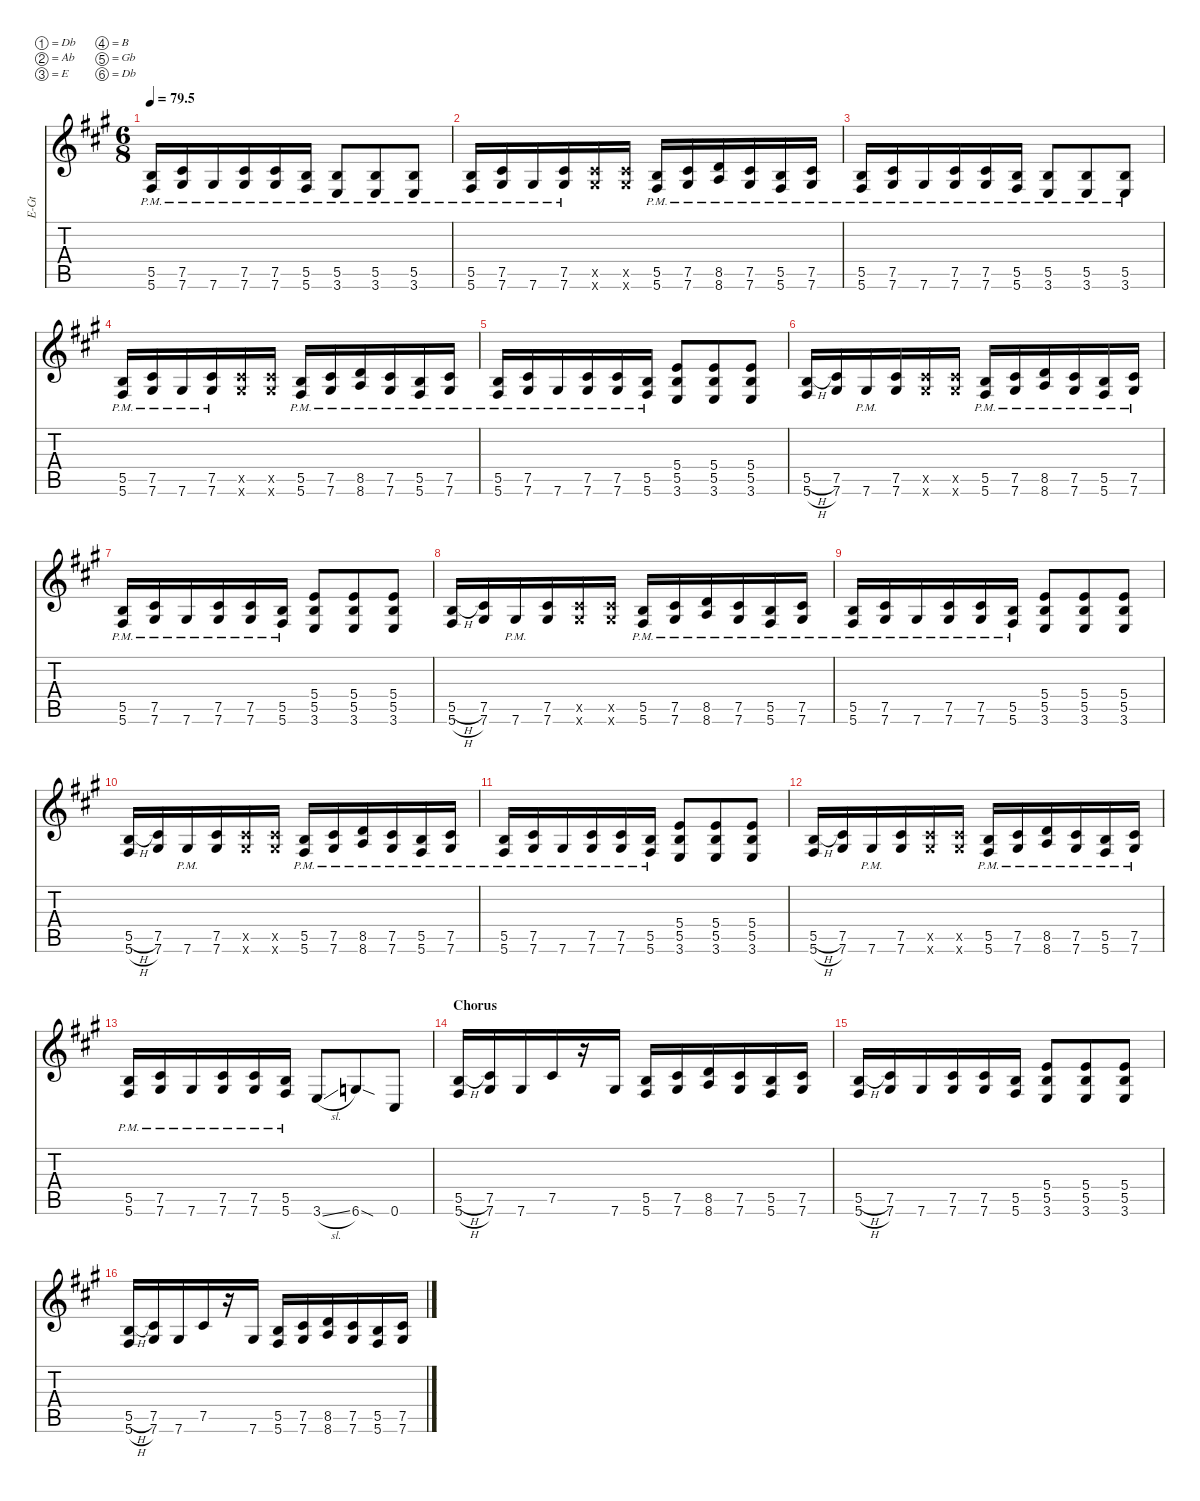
\defaultSystemsLayout 4
\hideDynamics
\bracketExtendMode nobrackets
\otherSystemsTrackNameOrientation horizontal
\track ("Guitar2" "E-Gt") {instrument overdrivenguitar}
\staff {score tabs}
\tuning (Db4 Ab3 E3 B2 Gb2 Db2)
\ts (6 8)
\tempo
79.5
\accidentals auto
\clef g2
\ottava regular
\simile none
\ks a
(5.6{pm acc #} 5.5{pm acc forcenatural}).16{dy f beam Up} (7.5{pm acc #} 7.6{pm acc #}).16{beam Up} 7.6{pm acc #}.16{beam Up} (7.6{pm acc #} 7.5{pm acc #}).16{beam Up} (7.6{pm acc #} 7.5{pm acc #}).16{beam Up} (5.5{pm acc forcenatural} 5.6{pm acc #}).16{beam Up} (3.6{pm acc forcenatural} 5.5{pm acc forcenatural}).8{beam Up} (3.6{pm acc forcenatural} 5.5{pm acc forcenatural}).8{beam Up} (3.6{pm acc forcenatural} 5.5{pm acc forcenatural}).8{beam Up} |
(5.6{pm acc #} 5.5{pm acc forcenatural}).16{beam Up} (7.5{pm acc #} 7.6{pm acc #}).16{beam Up} 7.6{pm acc #}.16{beam Up} (7.6{pm acc #} 7.5{pm acc #}).16{beam Up} (7.6{x acc #} 7.5{x acc #}).16{dy p beam Up} (7.6{x acc #} 7.5{x acc #}).16{beam Up} (5.6{pm acc #} 5.5{pm acc forcenatural}).16{dy f beam Up} (7.6{pm acc #} 7.5{pm acc #}).16{beam Up} (8.5{pm acc forcenatural} 8.6{pm acc forcenatural}).16{beam Up} (7.6{pm acc #} 7.5{pm acc #}).16{beam Up} (5.6{pm acc #} 5.5{pm acc forcenatural}).16{beam Up} (7.5{pm acc #} 7.6{pm acc #}).16{beam Up} |
(5.6{pm acc #} 5.5{pm acc forcenatural}).16{beam Up} (7.5{pm acc #} 7.6{pm acc #}).16{beam Up} 7.6{pm acc #}.16{beam Up} (7.6{pm acc #} 7.5{pm acc #}).16{beam Up} (7.6{pm acc #} 7.5{pm acc #}).16{beam Up} (5.5{pm acc forcenatural} 5.6{pm acc #}).16{beam Up} (3.6{pm acc forcenatural} 5.5{pm acc forcenatural}).8{beam Up} (3.6{pm acc forcenatural} 5.5{pm acc forcenatural}).8{beam Up} (3.6{pm acc forcenatural} 5.5{pm acc forcenatural}).8{beam Up} |
(5.6{pm acc #} 5.5{pm acc forcenatural}).16{beam Up} (7.5{pm acc #} 7.6{pm acc #}).16{beam Up} 7.6{pm acc #}.16{beam Up} (7.6{pm acc #} 7.5{pm acc #}).16{beam Up} (7.6{x acc #} 7.5{x acc #}).16{dy p beam Up} (7.6{x acc #} 7.5{x acc #}).16{beam Up} (5.6{pm acc #} 5.5{pm acc forcenatural}).16{dy f beam Up} (7.6{pm acc #} 7.5{pm acc #}).16{beam Up} (8.5{pm acc forcenatural} 8.6{pm acc forcenatural}).16{beam Up} (7.6{pm acc #} 7.5{pm acc #}).16{beam Up} (5.6{pm acc #} 5.5{pm acc forcenatural}).16{beam Up} (7.5{pm acc #} 7.6{pm acc #}).16{beam Up} |
(5.6{pm acc #} 5.5{pm acc forcenatural}).16{beam Up} (7.5{pm acc #} 7.6{pm acc #}).16{beam Up} 7.6{pm acc #}.16{beam Up} (7.6{pm acc #} 7.5{pm acc #}).16{beam Up} (7.6{pm acc #} 7.5{pm acc #}).16{beam Up} (5.5{pm acc forcenatural} 5.6{pm acc #}).16{beam Up} (5.4{acc forcenatural} 3.6{acc forcenatural} 5.5{acc forcenatural}).8{beam Up} (5.4{acc forcenatural} 5.5{acc forcenatural} 3.6{acc forcenatural}).8{beam Up} (5.4{acc forcenatural} 5.5{acc forcenatural} 3.6{acc forcenatural}).8{beam Up} |
(5.6{h acc #} 5.5{h acc forcenatural}).16{beam Up} (7.5{acc #} 7.6{acc #}).16{beam Up} 7.6{pm acc #}.16{beam Up} (7.6{acc #} 7.5{acc #}).16{beam Up} (7.6{x acc #} 7.5{x acc #}).16{dy p beam Up} (7.6{x acc #} 7.5{x acc #}).16{beam Up} (5.6{pm acc #} 5.5{pm acc forcenatural}).16{dy f beam Up} (7.6{pm acc #} 7.5{pm acc #}).16{beam Up} (8.5{pm acc forcenatural} 8.6{pm acc forcenatural}).16{beam Up} (7.6{pm acc #} 7.5{pm acc #}).16{beam Up} (5.6{pm acc #} 5.5{pm acc forcenatural}).16{beam Up} (7.5{pm acc #} 7.6{pm acc #}).16{beam Up} |
(5.6{pm acc #} 5.5{pm acc forcenatural}).16{beam Up} (7.5{pm acc #} 7.6{pm acc #}).16{beam Up} 7.6{pm acc #}.16{beam Up} (7.6{pm acc #} 7.5{pm acc #}).16{beam Up} (7.6{pm acc #} 7.5{pm acc #}).16{beam Up} (5.5{pm acc forcenatural} 5.6{pm acc #}).16{beam Up} (5.4{acc forcenatural} 3.6{acc forcenatural} 5.5{acc forcenatural}).8{beam Up} (5.4{acc forcenatural} 5.5{acc forcenatural} 3.6{acc forcenatural}).8{beam Up} (5.4{acc forcenatural} 5.5{acc forcenatural} 3.6{acc forcenatural}).8{beam Up} |
(5.6{h acc #} 5.5{h acc forcenatural}).16{beam Up} (7.5{acc #} 7.6{acc #}).16{beam Up} 7.6{pm acc #}.16{beam Up} (7.6{acc #} 7.5{acc #}).16{beam Up} (7.6{x acc #} 7.5{x acc #}).16{dy p beam Up} (7.6{x acc #} 7.5{x acc #}).16{beam Up} (5.6{pm acc #} 5.5{pm acc forcenatural}).16{dy f beam Up} (7.6{pm acc #} 7.5{pm acc #}).16{beam Up} (8.5{pm acc forcenatural} 8.6{pm acc forcenatural}).16{beam Up} (7.6{pm acc #} 7.5{pm acc #}).16{beam Up} (5.6{pm acc #} 5.5{pm acc forcenatural}).16{beam Up} (7.5{pm acc #} 7.6{pm acc #}).16{beam Up} |
(5.6{pm acc #} 5.5{pm acc forcenatural}).16{beam Up} (7.5{pm acc #} 7.6{pm acc #}).16{beam Up} 7.6{pm acc #}.16{beam Up} (7.6{pm acc #} 7.5{pm acc #}).16{beam Up} (7.6{pm acc #} 7.5{pm acc #}).16{beam Up} (5.5{pm acc forcenatural} 5.6{pm acc #}).16{beam Up} (5.4{acc forcenatural} 3.6{acc forcenatural} 5.5{acc forcenatural}).8{beam Up} (5.4{acc forcenatural} 5.5{acc forcenatural} 3.6{acc forcenatural}).8{beam Up} (5.4{acc forcenatural} 5.5{acc forcenatural} 3.6{acc forcenatural}).8{beam Up} |
(5.6{h acc #} 5.5{h acc forcenatural}).16{beam Up} (7.5{acc #} 7.6{acc #}).16{beam Up} 7.6{pm acc #}.16{beam Up} (7.6{acc #} 7.5{acc #}).16{beam Up} (7.6{x acc #} 7.5{x acc #}).16{dy p beam Up} (7.6{x acc #} 7.5{x acc #}).16{beam Up} (5.6{pm acc #} 5.5{pm acc forcenatural}).16{dy f beam Up} (7.6{pm acc #} 7.5{pm acc #}).16{beam Up} (8.5{pm acc forcenatural} 8.6{pm acc forcenatural}).16{beam Up} (7.6{pm acc #} 7.5{pm acc #}).16{beam Up} (5.6{pm acc #} 5.5{pm acc forcenatural}).16{beam Up} (7.5{pm acc #} 7.6{pm acc #}).16{beam Up} |
(5.6{pm acc #} 5.5{pm acc forcenatural}).16{beam Up} (7.5{pm acc #} 7.6{pm acc #}).16{beam Up} 7.6{pm acc #}.16{beam Up} (7.6{pm acc #} 7.5{pm acc #}).16{beam Up} (7.6{pm acc #} 7.5{pm acc #}).16{beam Up} (5.5{pm acc forcenatural} 5.6{pm acc #}).16{beam Up} (5.4{acc forcenatural} 3.6{acc forcenatural} 5.5{acc forcenatural}).8{beam Up} (5.4{acc forcenatural} 5.5{acc forcenatural} 3.6{acc forcenatural}).8{beam Up} (5.4{acc forcenatural} 5.5{acc forcenatural} 3.6{acc forcenatural}).8{beam Up} |
(5.6{h acc #} 5.5{h acc forcenatural}).16{beam Up} (7.5{acc #} 7.6{acc #}).16{beam Up} 7.6{pm acc #}.16{beam Up} (7.6{acc #} 7.5{acc #}).16{beam Up} (7.6{x acc #} 7.5{x acc #}).16{dy p beam Up} (7.6{x acc #} 7.5{x acc #}).16{beam Up} (5.6{pm acc #} 5.5{pm acc forcenatural}).16{dy f beam Up} (7.6{pm acc #} 7.5{pm acc #}).16{beam Up} (8.5{pm acc forcenatural} 8.6{pm acc forcenatural}).16{beam Up} (7.6{pm acc #} 7.5{pm acc #}).16{beam Up} (5.6{pm acc #} 5.5{pm acc forcenatural}).16{beam Up} (7.5{pm acc #} 7.6{pm acc #}).16{beam Up} |
(5.6{pm acc #} 5.5{pm acc forcenatural}).16{beam Up} (7.5{pm acc #} 7.6{pm acc #}).16{beam Up} 7.6{pm acc #}.16{beam Up} (7.6{pm acc #} 7.5{pm acc #}).16{beam Up} (7.6{pm acc #} 7.5{pm acc #}).16{beam Up} (5.5{pm acc forcenatural} 5.6{pm acc #}).16{beam Up} 3.6{sl acc forcenatural}.8{beam Up} 6.6{sod acc forcenatural}.8{beam Up} 0.6{acc #}.8{beam Up} |
\section ("" "Chorus")
(5.6{h acc #} 5.5{h acc forcenatural}).16{beam Up} (7.5{acc #} 7.6{acc #}).16{beam Up} 7.6{acc #}.16{beam Up} 7.5{acc #}.16{beam Up} r.16{beam Up} 7.6{acc #}.16{beam Up} (5.6{acc #} 5.5{acc forcenatural}).16{beam Up} (7.6{acc #} 7.5{acc #}).16{beam Up} (8.5{acc forcenatural} 8.6{acc forcenatural}).16{beam Up} (7.6{acc #} 7.5{acc #}).16{beam Up} (5.6{acc #} 5.5{acc forcenatural}).16{beam Up} (7.5{acc #} 7.6{acc #}).16{beam Up} |
(5.6{h acc #} 5.5{h acc forcenatural}).16{beam Up} (7.5{acc #} 7.6{acc #}).16{beam Up} 7.6{acc #}.16{beam Up} (7.6{acc #} 7.5{acc #}).16{beam Up} (7.6{acc #} 7.5{acc #}).16{beam Up} (5.5{acc forcenatural} 5.6{acc #}).16{beam Up} (5.4{acc forcenatural} 3.6{acc forcenatural} 5.5{acc forcenatural}).8{beam Up} (5.4{acc forcenatural} 5.5{acc forcenatural} 3.6{acc forcenatural}).8{beam Up} (5.4{acc forcenatural} 5.5{acc forcenatural} 3.6{acc forcenatural}).8{beam Up} |
(5.6{h acc #} 5.5{h acc forcenatural}).16{beam Up} (7.5{acc #} 7.6{acc #}).16{beam Up} 7.6{acc #}.16{beam Up} 7.5{acc #}.16{beam Up} r.16{beam Up} 7.6{acc #}.16{beam Up} (5.6{acc #} 5.5{acc forcenatural}).16{beam Up} (7.6{acc #} 7.5{acc #}).16{beam Up} (8.5{acc forcenatural} 8.6{acc forcenatural}).16{beam Up} (7.6{acc #} 7.5{acc #}).16{beam Up} (5.6{acc #} 5.5{acc forcenatural}).16{beam Up} (7.5{acc #} 7.6{acc #}).16{beam Up}
